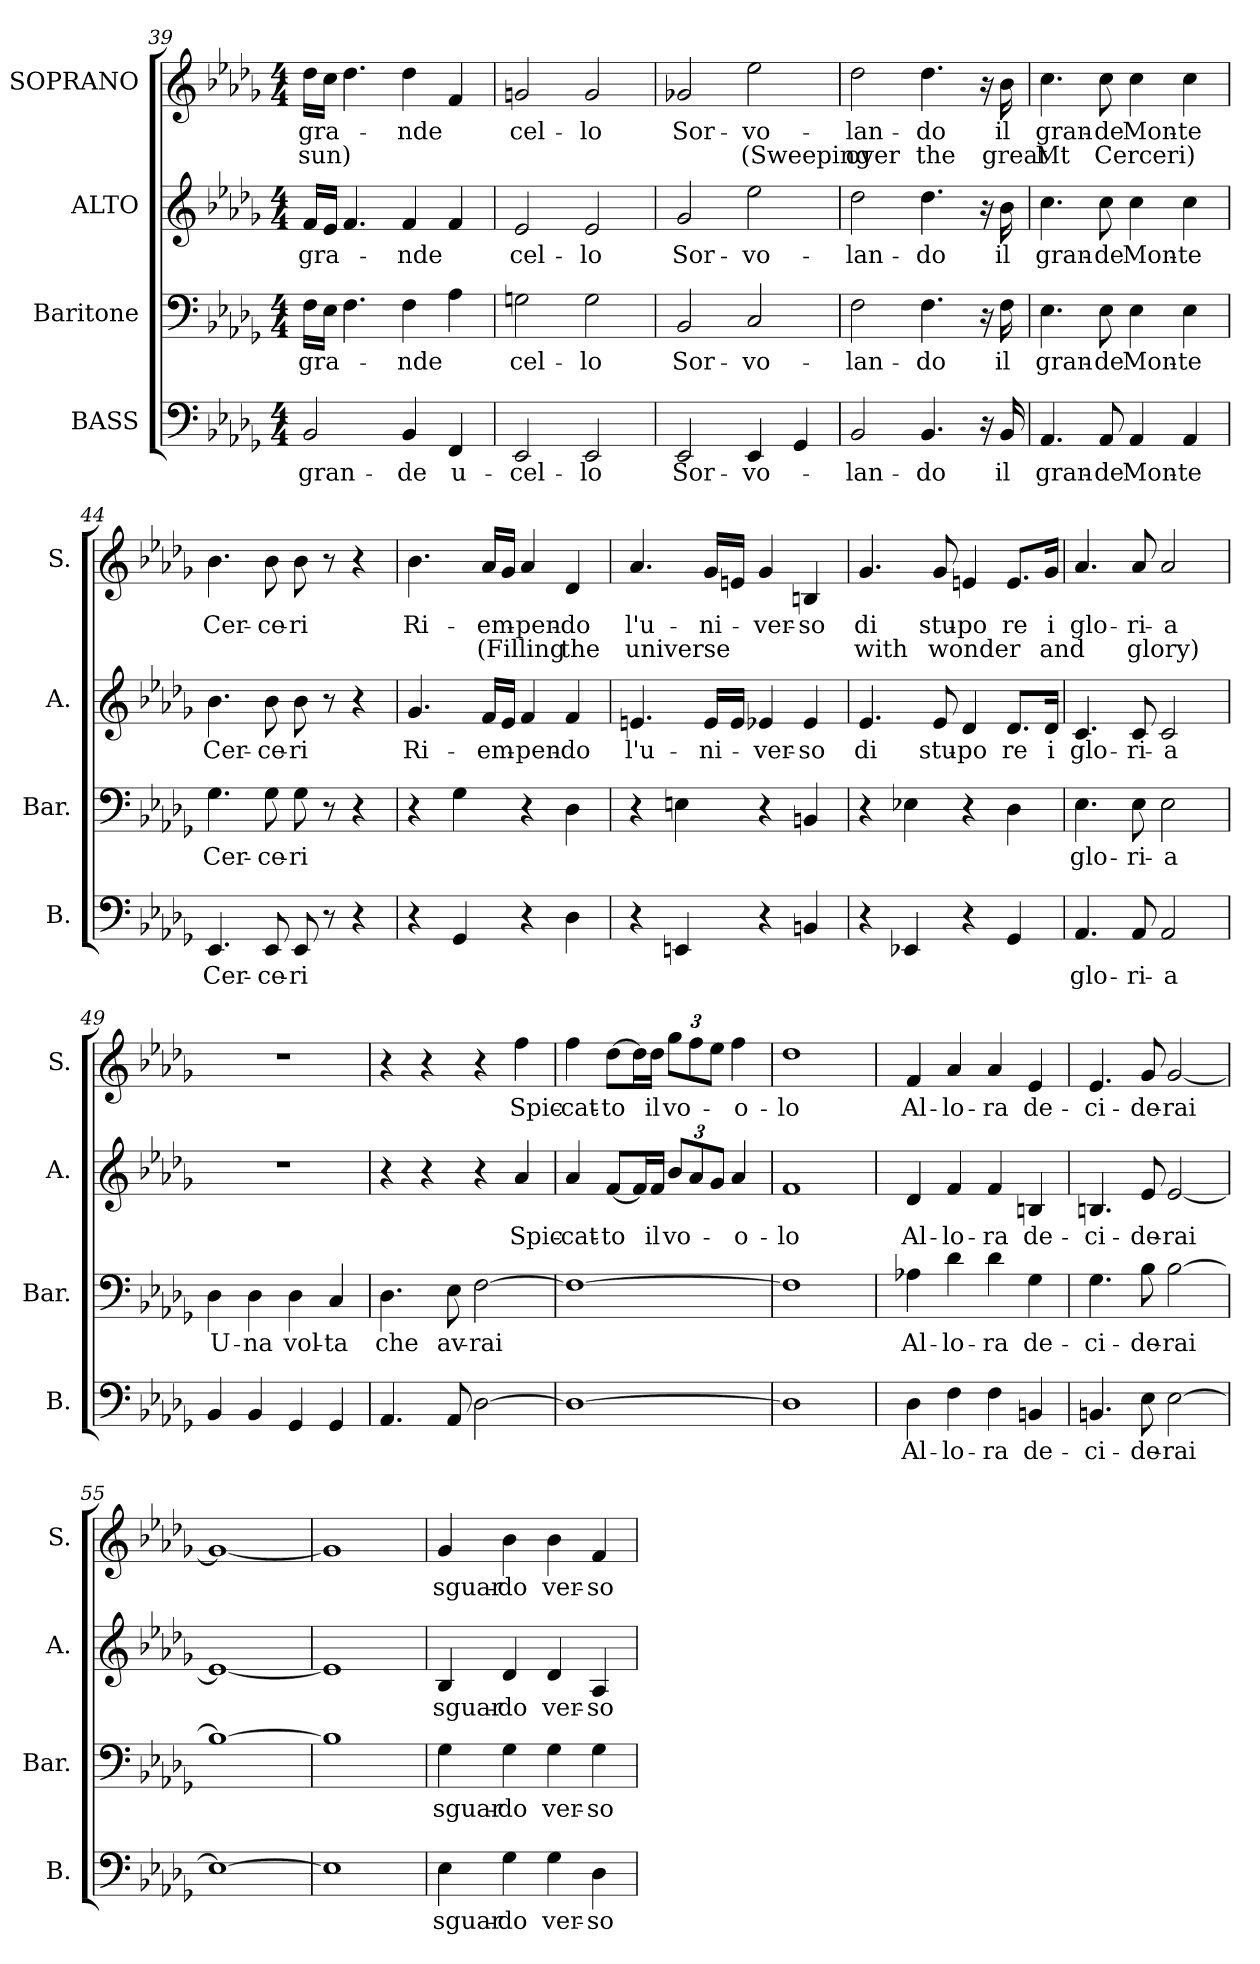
**kern	**text	**kern	**text	**kern	**text	**kern	**text	**text
*part4	*part4	*part3	*part3	*part2	*part2	*part1	*part1	*part1
*staff4	*staff4	*staff3	*staff3	*staff2	*staff2	*staff1	*staff1	*staff1
*I"BASS	*	*I"Baritone	*	*I"ALTO	*	*I"SOPRANO	*	*
*I'B.	*	*I'Bar.	*	*I'A.	*	*I'S.	*	*
*clefF4	*	*clefF4	*	*clefG2	*	*clefG2	*	*
*k[b-e-a-d-g-]	*	*k[b-e-a-d-g-]	*	*k[b-e-a-d-g-]	*	*k[b-e-a-d-g-]	*	*
*D-:	*	*D-:	*	*D-:	*	*D-:	*	*
*M4/4	*	*M4/4	*	*M4/4	*	*M4/4	*	*
=39	=39	=39	=39	=39	=39	=39	=39	=39
2BB-/	gran-	16F\LL	gra-	16f/LL	gra-	16dd-\LL	gra-	sun)
.	.	16E-\JJ	.	16e-/JJ	.	16cc\JJ	.	.
.	.	4.F\	.	4.f/	.	4.dd-\	.	.
4BB-/	-de	4F\	-nde	4f/	-nde	4dd-\	-nde	.
4FF/	u-	4A-\	.	4f/	.	4f/	.	.
=40	=40	=40	=40	=40	=40	=40	=40	=40
2EE-/	-cel-	2Gn\	-cel-	2e-/	-cel-	2gn/	-cel-	.
2EE-/	-lo	2G\	-lo	2e-/	-lo	2g/	-lo	.
!!LO:LB:g=z
=41	=41	=41	=41	=41	=41	=41	=41	=41
2EE-/	Sor-	2BB-/	Sor-	2g-/	Sor-	2g-X/	Sor-	.
4EE-/	-vo-	2C/	-vo-	2ee-\	-vo-	2ee-\	-vo-	(Sweeping
4GG-/	.	.	.	.	.	.	.	.
=42	=42	=42	=42	=42	=42	=42	=42	=42
2BB-/	-lan-	2F\	-lan-	2dd-\	-lan-	2dd-\	-lan-	over
4.BB-/	-do	4.F\	-do	4.dd-\	-do	4.dd-\	-do	the
16r	.	16r	.	16r	.	16r	.	.
16BB-/	il	16F\	il	16b-\	il	16b-\	il	great
=43	=43	=43	=43	=43	=43	=43	=43	=43
4.AA-/	gran-	4.E-\	gran-	4.cc\	gran-	4.cc\	gran-	Mt
8AA-/	-de	8E-\	-de	8cc\	-de	8cc\	-de	Cerceri)
4AA-/	Mon-	4E-\	Mon-	4cc\	Mon-	4cc\	Mon-	.
4AA-/	-te	4E-\	-te	4cc\	-te	4cc\	-te	.
!!LO:PB:g=z
=44	=44	=44	=44	=44	=44	=44	=44	=44
4.EE-/	Cer-	4.G-\	Cer-	4.b-\	Cer-	4.b-\	Cer-	.
8EE-/	-ce-	8G-\	-ce-	8b-\	-ce-	8b-\	-ce-	.
8EE-/	-ri	8G-\	-ri	8b-\	-ri	8b-\	-ri	.
8r	.	8r	.	8r	.	8r	.	.
4r	.	4r	.	4r	.	4r	.	.
=45	=45	=45	=45	=45	=45	=45	=45	=45
4r	.	4r	.	4.g-/	Ri-	4.b-\	Ri-	.
4GG-/	.	4G-\	.	.	.	.	.	.
.	.	.	.	16f/LL	-em-	16a-/LL	-em-	(Filling
.	.	.	.	16e-/JJ	.	16g-/JJ	.	.
4r	.	4r	.	4f/	-pen-	4a-/	-pen-	.
4D-\	.	4D-\	.	4f/	-do	4d-/	-do	the
=46	=46	=46	=46	=46	=46	=46	=46	=46
4r	.	4r	.	4.en/	l'u-	4.a-/	l'u-	universe
4EEn/	.	4En\	.	.	.	.	.	.
.	.	.	.	16e/LL	-ni-	16g-/LL	-ni-	.
.	.	.	.	16e/JJ	.	16en/JJ	.	.
4r	.	4r	.	4e-X/	-ver-	4g-/	-ver-	.
4BBn/	.	4BBn/	.	4e-/	-so	4Bn/	-so	.
!!LO:LB:g=z
=47	=47	=47	=47	=47	=47	=47	=47	=47
4r	.	4r	.	4.e-/	di	4.g-/	di	with
4EE-X/	.	4E-X\	.	.	.	.	.	.
.	.	.	.	8e-/	stu-	8g-/	stu-	wonder
4r	.	4r	.	4d-/	-po	4en/	-po	.
4GG-/	.	4D-\	.	8.d-/L	re	8.e/L	re	.
.	.	.	.	16d-/Jk	i	16g-/Jk	i	and
=48	=48	=48	=48	=48	=48	=48	=48	=48
4.AA-/	glo-	4.E-\	glo-	4.c/	glo-	4.a-/	glo-	.
8AA-/	-ri-	8E-\	-ri-	8c/	-ri-	8a-/	-ri-	glory)
2AA-/	-a	2E-\	-a	2c/	-a	2a-/	-a	.
!!LO:PB:g=z
=49	=49	=49	=49	=49	=49	=49	=49	=49
4BB-/	.	4D-\	U-	1r	.	1r	.	.
4BB-/	.	4D-\	-na	.	.	.	.	.
4GG-/	.	4D-\	vol-	.	.	.	.	.
4GG-/	.	4C/	-ta	.	.	.	.	.
=50	=50	=50	=50	=50	=50	=50	=50	=50
4.AA-/	.	4.D-\	che	4r	.	4r	.	.
.	.	.	.	4r	.	4r	.	.
8AA-/	.	8E-\	av-	.	.	.	.	.
[2D-\	.	[2F\	-rai	4r	.	4r	.	.
.	.	.	.	4a-/	Spic-	4ff\	Spic-	.
=51	=51	=51	=51	=51	=51	=51	=51	=51
1D-_	.	1F_	.	4a-/	-cat-	4ff\	-cat-	.
.	.	.	.	[8f/L	-to	[8dd-\L	-to	.
.	.	.	.	16f/L]	.	16dd-\L]	.	.
.	.	.	.	16f/JJ	il	16dd-\JJ	il	.
*	*	*	*	*Xbrackettup	*	*	*	*
.	.	.	.	12b-/L	vo-	12gg-\L	vo-	.
.	.	.	.	12a-/	.	12ff\	.	.
.	.	.	.	12g-/J	.	12ee-\J	.	.
.	.	.	.	4a-/	-o-	4ff\	-o-	.
=52	=52	=52	=52	=52	=52	=52	=52	=52
1D-]	.	1F]	.	1f	-lo	1dd-	-lo	.
!!LO:LB:g=z
=53	=53	=53	=53	=53	=53	=53	=53	=53
4D-\	Al-	4A-X\	Al-	4d-/	Al-	4f/	Al-	.
4F\	-lo-	4d-\	-lo-	4f/	-lo-	4a-/	-lo-	.
4F\	-ra	4d-\	-ra	4f/	-ra	4a-/	-ra	.
4BBn/	de-	4G-\	de-	4Bn/	de-	4e-/	de-	.
=54	=54	=54	=54	=54	=54	=54	=54	=54
4.BBn/	-ci-	4.G-\	-ci-	4.Bn/	-ci-	4.e-/	-ci-	.
8E-\	-de-	8B-\	-de-	8e-/	-de-	8g-/	-de-	.
[2E-\	-rai	[2B-\	-rai	[2e-/	-rai	[2g-/	-rai	.
=55	=55	=55	=55	=55	=55	=55	=55	=55
1E-_	.	1B-_	.	1e-_	.	1g-_	.	.
=56	=56	=56	=56	=56	=56	=56	=56	=56
1E-]	.	1B-]	.	1e-]	.	1g-]	.	.
!!LO:LB:g=z
=57	=57	=57	=57	=57	=57	=57	=57	=57
4E-\	sguar-	4G-\	sguar-	4B-/	sguar-	4g-/	sguar-	.
4G-\	-do	4G-\	-do	4d-/	-do	4b-\	-do	.
4G-\	ver-	4G-\	ver-	4d-/	ver-	4b-\	ver-	.
4D-\	-so	4G-\	-so	4A-/	-so	4f/	-so	.
=	=	=	=	=	=	=	=	=
*-	*-	*-	*-	*-	*-	*-	*-	*-
